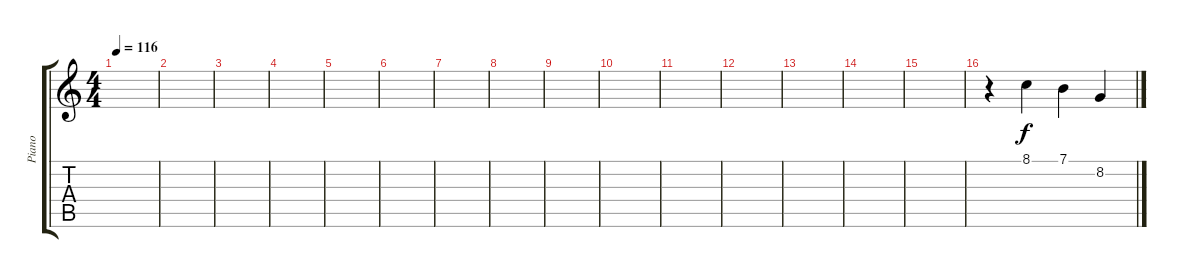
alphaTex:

\track ("Piano" "Piano") {instrument brightacousticpiano}
\staff {score tabs}
\tuning (E4 B3 G3 D3 A2 E2) {hide}
\ts (4 4)
\tempo 116
\clef g2
\ks c
|
|
|
|
|
|
|
|
|
|
|
|
|
|
|
r.4 8.1.4 7.1.4 8.2.4
